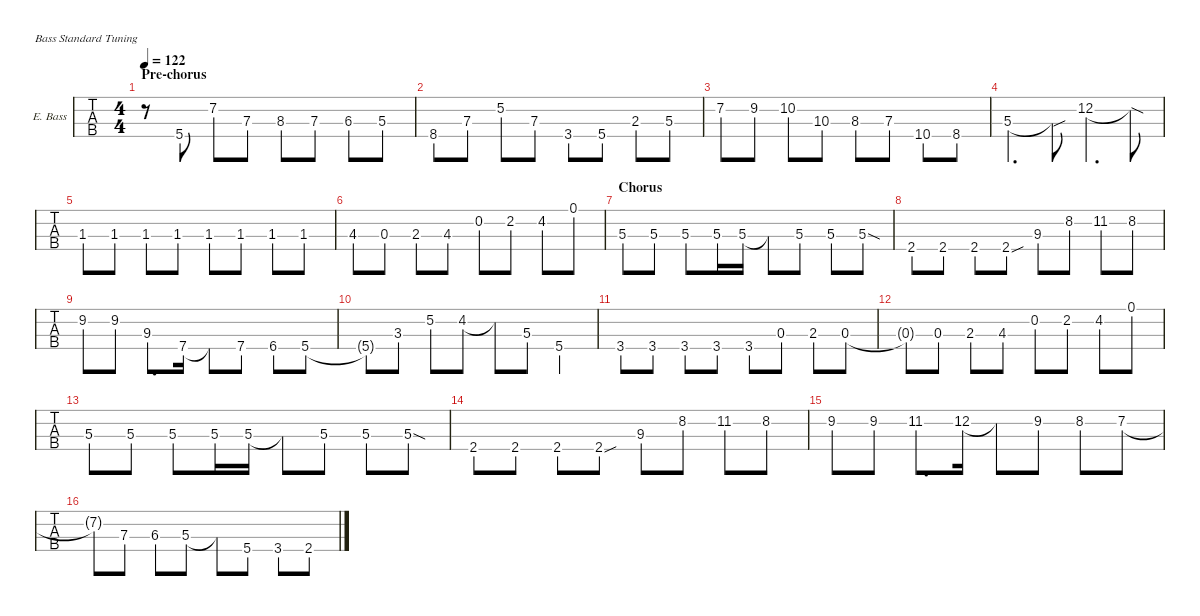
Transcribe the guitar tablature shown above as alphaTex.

\defaultSystemsLayout 4
\hideDynamics
\bracketExtendMode nobrackets
\firstSystemTrackNameOrientation horizontal
\track ("Ele. Bass" "E. Bass") {defaultSystemsLayout 4 instrument electricbassfinger}
\staff {tabs}
\tuning (G2 D2 A1 E1)
\ts (4 4)
\section ("" "Pre-chorus")
\tempo 122
\clef f4
\scale
0.35421
\ks c
r.8{dy f} 5.4.8 7.2.8 7.3.8 8.3.8 7.3.8 6.3{acc b}.8 5.3.8 |
\scale
0.322895 8.4.8 7.3.8 5.2.8 7.3.8 3.4.8 5.4.8 2.3.8 5.3.8 |
\scale
0.322895 7.2.8 9.2.8 10.2.8 10.3.8 8.3.8 7.3.8 10.4.8 8.4.8 |
\scale
0.35421 5.3.4{d} 5.3{sou t}.8 12.2.4{d} 12.2{sod t}.8 |
\scale
0.322895 1.3{acc b}.8 1.3{acc b}.8 1.3{acc b}.8 1.3{acc b}.8 1.3{acc b}.8 1.3{acc b}.8 1.3{acc b}.8 1.3{acc b}.8 |
\scale
0.322895 4.3{acc #}.8 0.3.8 2.3.8 4.3{acc #}.8 0.2.8 2.2.8 4.2{acc #}.8 0.1.8 |
\section ("" "Chorus")
\scale
0.29125
\ks d
5.3{acc forcenatural}.8 5.3{acc forcenatural}.8{beam split} 5.3{acc forcenatural}.8 5.3{acc forcenatural}.16 5.3{acc forcenatural}.16 5.3{t acc forcenatural}.8 5.3{acc forcenatural}.8 5.3{acc forcenatural}.8 5.3{sod acc forcenatural}.8 |
\scale
0.236249 2.4{acc #}.8 2.4{acc #}.8 2.4{acc #}.8 2.4{sou acc #}.8 9.3{acc #}.8 8.2{acc #}.8 11.2{acc #}.8 8.2{acc #}.8 |
\scale
0.236249 9.2{acc forcenatural}.8 9.2{acc forcenatural}.8{beam split} 9.3{acc #}.8{d} 7.4{acc forcenatural}.16 7.4{t acc forcenatural}.8 7.4{acc forcenatural}.8 6.4{acc b}.8 5.4{acc forcenatural}.8 |
\scale
0.236251 5.4{t acc forcenatural}.8 3.3{acc forcenatural}.8 5.2{acc forcenatural}.8 4.2{acc #}.8 4.2{t acc #}.8 5.3{acc forcenatural}.8 5.4{acc forcenatural}.4 |
\scale
0.527501 3.4{acc forcenatural}.8 3.4{acc forcenatural}.8 3.4{acc forcenatural}.8 3.4{acc forcenatural}.8 3.4{acc forcenatural}.8 0.3{acc forcenatural}.8 2.3{acc forcenatural}.8 0.3{acc forcenatural}.8 |
\scale
0.472499 0.3{t acc forcenatural}.8 0.3{acc forcenatural}.8 2.3{acc forcenatural}.8 4.3{acc #}.8 0.2{acc forcenatural}.8 2.2{acc forcenatural}.8 4.2{acc #}.8 0.1{acc forcenatural}.8 |
\scale
0.29125 5.3{acc forcenatural}.8 5.3{acc forcenatural}.8{beam split} 5.3{acc forcenatural}.8 5.3{acc forcenatural}.16 5.3{acc forcenatural}.16 5.3{t acc forcenatural}.8 5.3{acc forcenatural}.8 5.3{acc forcenatural}.8 5.3{sod acc forcenatural}.8 |
\scale
0.236249 2.4{acc #}.8 2.4{acc #}.8 2.4{acc #}.8 2.4{sou acc #}.8 9.3{acc #}.8 8.2{acc #}.8 11.2{acc #}.8 8.2{acc #}.8 |
\scale
0.23625 9.2{acc forcenatural}.8 9.2{acc forcenatural}.8{beam split} 11.2{acc #}.8{d} 12.2{acc forcenatural}.16 12.2{t acc forcenatural}.8 9.2{acc forcenatural}.8 8.2{acc b}.8 7.2{acc forcenatural}.8 |
\scale
0.236251 7.2{t acc forcenatural}.8 7.3{acc forcenatural}.8 6.3{acc b}.8 5.3{acc forcenatural}.8 5.3{t acc forcenatural}.8 5.4{acc forcenatural}.8 3.4{acc forcenatural}.8 2.4{acc #}.8
